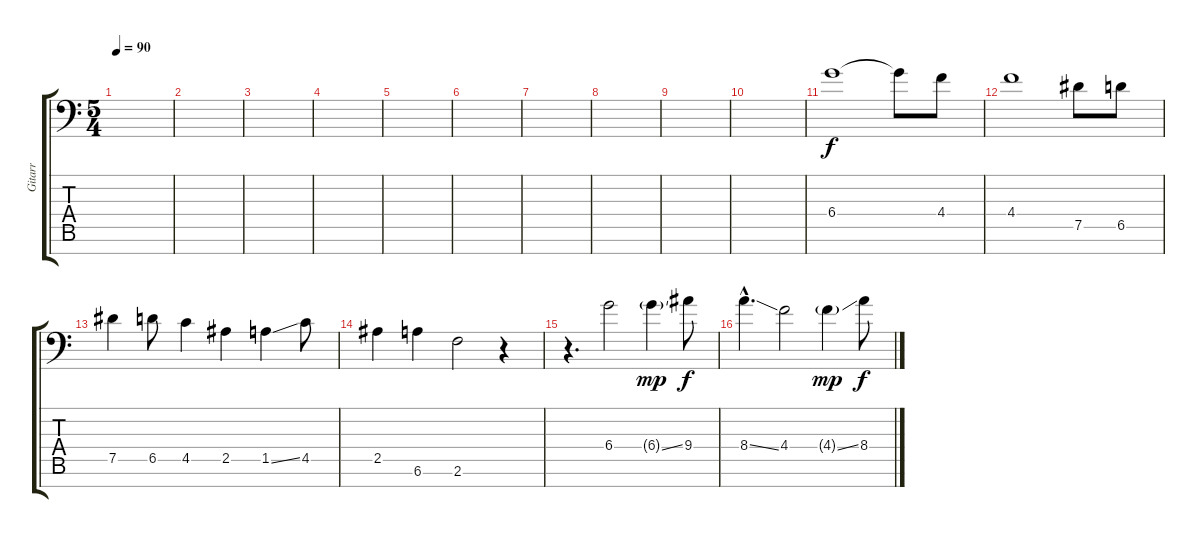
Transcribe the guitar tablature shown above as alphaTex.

\track ("Gitarr" "Gitarr") {instrument distortionguitar}
\staff {score tabs}
\tuning (Eb4 Bb3 Gb3 Db3 Ab2 Eb2 Bb1) {hide}
\ts (5 4)
\tempo 90
\clef f4
\ks c
|
|
|
|
|
|
|
|
|
|
6.4.1 6.4{t}.8 4.4.8 |
4.4.1 7.5.8 6.5.8 |
7.5.4 6.5.8 4.5.4 2.5.4 1.5{ss}.4 4.5.8 |
2.5.4 6.6.4 2.6.2 r.4 |
r.4{d} 6.4.2 6.4{ss g}.4{dy mp} 9.4.8{dy f} |
8.4{ss hac}.4{d} 4.4.2 4.4{ss g}.4{dy mp} 8.4.8{dy f}
